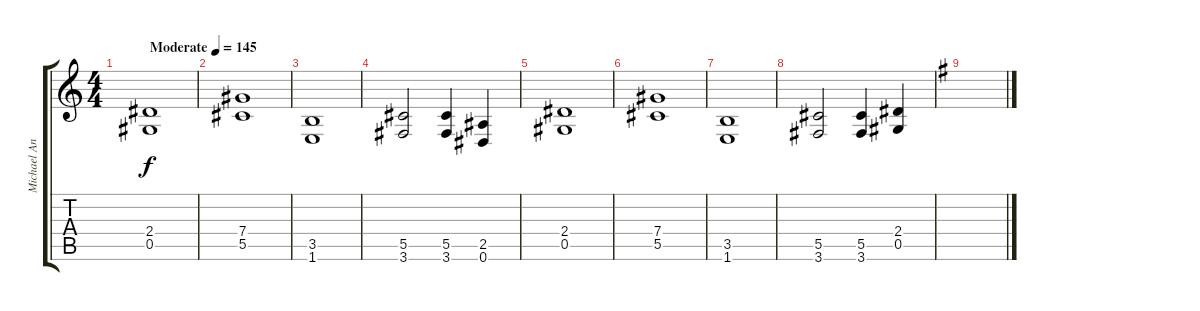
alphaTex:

\track ("Michael And Roland" "Michael An") {instrument distortionguitar}
\staff {score tabs}
\tuning (Eb4 Bb3 Gb3 Db3 Ab2 Eb2) {hide}
\ts (4 4)
\tempo (145 "Moderate")
\clef g2
\ks aminor
(2.4 0.5).1{dy f instrument distortionguitar} |
(7.4 5.5).1 |
(3.5 1.6).1 |
(5.5 3.6).2 (5.5 3.6).4 (2.5 0.6).4 |
(2.4 0.5).1 |
(7.4 5.5).1 |
(3.5 1.6).1 |
(5.5 3.6).2 (5.5 3.6).4 (2.4 0.5).4 |
\ks eminor
